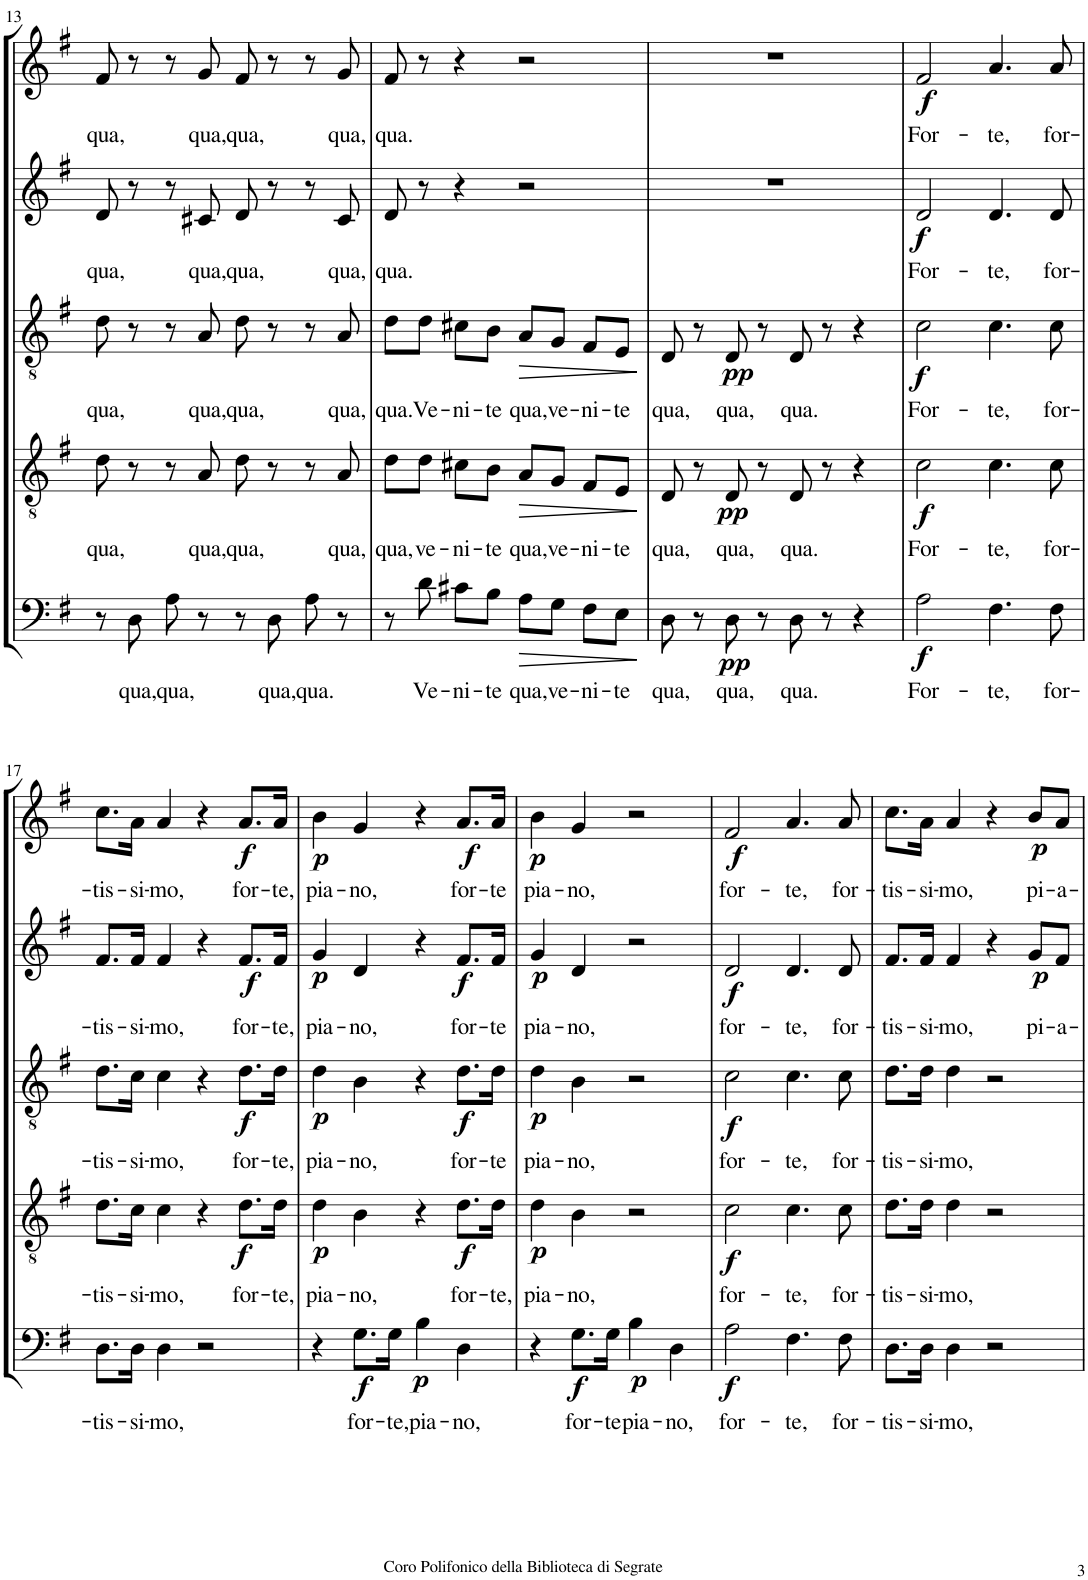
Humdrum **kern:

**kern	**text	**dynam	**kern	**text	**dynam	**kern	**text	**dynam	**kern	**text	**dynam	**kern	**text	**dynam
*part5	*part5	*part5	*part4	*part4	*part4	*part3	*part3	*part3	*part2	*part2	*part2	*part1	*part1	*part1
*staff5	*staff5	*staff5	*staff4	*staff4	*staff4	*staff3	*staff3	*staff3	*staff2	*staff2	*staff2	*staff1	*staff1	*staff1
*I"Bassi	*	*	*I"Tenori II	*	*	*I"Tenori I	*	*	*I"Contralti	*	*	*I"Soprani	*	*
!!LO:PB:g=z
*clefF4	*	*	*clefGv2	*	*	*clefGv2	*	*	*clefG2	*	*	*clefG2	*	*
*	*	*	*	*	*	*	*	*	*	*	*	*Trd1c2	*	*
*k[f#]	*	*	*k[f#]	*	*	*k[f#]	*	*	*k[f#]	*	*	*k[f#]	*	*
*G:	*	*	*G:	*	*	*G:	*	*	*G:	*	*	*G:	*	*
*M4/4	*	*	*M4/4	*	*	*M4/4	*	*	*M4/4	*	*	*M4/4	*	*
=13	=13	=13	=13	=13	=13	=13	=13	=13	=13	=13	=13	=13	=13	=13
!	!	!	!	!LO:LY:b	!	!	!LO:LY:b	!	!	!LO:LY:b	!	!	!LO:LY:b	!
8r	.	.	8d\	qua,	.	8d\	qua,	.	8d/	qua,	.	8f#/	qua,	.
!	!LO:LY:b	!	!	!	!	!	!	!	!	!	!	!	!	!
8D\	qua,	.	8r	.	.	8r	.	.	8r	.	.	8r	.	.
!	!LO:LY:b	!	!	!	!	!	!	!	!	!	!	!	!	!
8A\	qua,	.	8r	.	.	8r	.	.	8r	.	.	8r	.	.
!	!	!	!	!LO:LY:b	!	!	!LO:LY:b	!	!	!LO:LY:b	!	!	!LO:LY:b	!
8r	.	.	8A/	qua,	.	8A/	qua,	.	8c#X/	qua,	.	8g/	qua,	.
!	!	!	!	!LO:LY:b	!	!	!LO:LY:b	!	!	!LO:LY:b	!	!	!LO:LY:b	!
8r	.	.	8d\	qua,	.	8d\	qua,	.	8d/	qua,	.	8f#/	qua,	.
!	!LO:LY:b	!	!	!	!	!	!	!	!	!	!	!	!	!
8D\	qua,	.	8r	.	.	8r	.	.	8r	.	.	8r	.	.
!	!LO:LY:b	!	!	!	!	!	!	!	!	!	!	!	!	!
8A\	qua.	.	8r	.	.	8r	.	.	8r	.	.	8r	.	.
!	!	!	!	!LO:LY:b	!	!	!LO:LY:b	!	!	!LO:LY:b	!	!	!LO:LY:b	!
8r	.	.	8A/	qua,	.	8A/	qua,	.	8c#/	qua,	.	8g/	qua,	.
=14	=14	=14	=14	=14	=14	=14	=14	=14	=14	=14	=14	=14	=14	=14
!	!	!	!	!LO:LY:b	!	!	!LO:LY:b	!	!	!LO:LY:b	!	!	!LO:LY:b	!
8r	.	.	8d\L	qua,	.	8d\L	qua.	.	8d/	qua.	.	8f#/	qua.	.
!	!LO:LY:b	!	!	!LO:LY:b	!	!	!LO:LY:b	!	!	!	!	!	!	!
8d\	Ve-	.	8d\J	ve-	.	8d\J	Ve-	.	8r	.	.	8r	.	.
!	!LO:LY:b	!	!	!LO:LY:b	!	!	!LO:LY:b	!	!	!	!	!	!	!
8c#X\L	-ni-	.	8c#X\L	-ni-	.	8c#X\L	-ni-	.	4r	.	.	4r	.	.
!	!LO:LY:b	!	!	!LO:LY:b	!	!	!LO:LY:b	!	!	!	!	!	!	!
8B\J	-te	.	8B\J	-te	.	8B\J	-te	.	.	.	.	.	.	.
!	!LO:LY:b	!LO:HP:b	!	!LO:LY:b	!LO:HP:b	!	!LO:LY:b	!LO:HP:b	!	!	!	!	!	!
8A\L	qua,	>	8A/L	qua,	>	8A/L	qua,	>	2r	.	.	2r	.	.
!	!LO:LY:b	!	!	!LO:LY:b	!	!	!LO:LY:b	!	!	!	!	!	!	!
8G\J	ve-	.	8G/J	ve-	.	8G/J	ve-	.	.	.	.	.	.	.
!	!LO:LY:b	!	!	!LO:LY:b	!	!	!LO:LY:b	!	!	!	!	!	!	!
8F#\L	-ni-	.	8F#/L	-ni-	.	8F#/L	-ni-	.	.	.	.	.	.	.
!	!LO:LY:b	!	!	!LO:LY:b	!	!	!LO:LY:b	!	!	!	!	!	!	!
8E\J	-te	.	8E/J	-te	.	8E/J	-te	.	.	.	.	.	.	.
.	.	]	.	.	]	.	.	]	.	.	.	.	.	.
=15	=15	=15	=15	=15	=15	=15	=15	=15	=15	=15	=15	=15	=15	=15
!	!LO:LY:b	!	!	!LO:LY:b	!	!	!LO:LY:b	!	!	!	!	!	!	!
8D\	qua,	.	8D/	qua,	.	8D/	qua,	.	1r	.	.	1r	.	.
8r	.	.	8r	.	.	8r	.	.	.	.	.	.	.	.
!	!LO:LY:b	!LO:DY:b	!	!LO:LY:b	!LO:DY:b	!	!LO:LY:b	!LO:DY:b	!	!	!	!	!	!
8D\	qua,	pp	8D/	qua,	pp	8D/	qua,	pp	.	.	.	.	.	.
8r	.	.	8r	.	.	8r	.	.	.	.	.	.	.	.
!	!LO:LY:b	!	!	!LO:LY:b	!	!	!LO:LY:b	!	!	!	!	!	!	!
8D\	qua.	.	8D/	qua.	.	8D/	qua.	.	.	.	.	.	.	.
8r	.	.	8r	.	.	8r	.	.	.	.	.	.	.	.
4r	.	.	4r	.	.	4r	.	.	.	.	.	.	.	.
=16	=16	=16	=16	=16	=16	=16	=16	=16	=16	=16	=16	=16	=16	=16
!	!LO:LY:b	!LO:DY:b	!	!LO:LY:b	!LO:DY:b	!	!LO:LY:b	!LO:DY:b	!	!LO:LY:b	!LO:DY:b	!	!LO:LY:b	!LO:DY:b
2A\	For-	f	2c\	For-	f	2c\	For-	f	2d/	For-	f	2f#/	For-	f
!	!LO:LY:b	!	!	!LO:LY:b	!	!	!LO:LY:b	!	!	!LO:LY:b	!	!	!LO:LY:b	!
4.F#\	-te,	.	4.c\	-te,	.	4.c\	-te,	.	4.d/	-te,	.	4.a/	-te,	.
!	!LO:LY:b	!	!	!LO:LY:b	!	!	!LO:LY:b	!	!	!LO:LY:b	!	!	!LO:LY:b	!
8F#\	for-	.	8c\	for-	.	8c\	for-	.	8d/	for-	.	8a/	for-	.
!!LO:LB:g=z
=17	=17	=17	=17	=17	=17	=17	=17	=17	=17	=17	=17	=17	=17	=17
!	!LO:LY:b	!	!	!LO:LY:b	!	!	!LO:LY:b	!	!	!LO:LY:b	!	!	!LO:LY:b	!
8.D\L	-tis-	.	8.d\L	-tis-	.	8.d\L	-tis-	.	8.f#/L	-tis-	.	8.cc\L	-tis-	.
!	!LO:LY:b	!	!	!LO:LY:b	!	!	!LO:LY:b	!	!	!LO:LY:b	!	!	!LO:LY:b	!
16D\Jk	-si-	.	16c\Jk	-si-	.	16c\Jk	-si-	.	16f#/Jk	-si-	.	16a\Jk	-si-	.
!	!LO:LY:b	!	!	!LO:LY:b	!	!	!LO:LY:b	!	!	!LO:LY:b	!	!	!LO:LY:b	!
4D\	-mo,	.	4c\	-mo,	.	4c\	-mo,	.	4f#/	-mo,	.	4a/	-mo,	.
2r	.	.	4r	.	.	4r	.	.	4r	.	.	4r	.	.
!	!	!	!	!LO:LY:b	!LO:DY:b	!	!LO:LY:b	!LO:DY:b	!	!LO:LY:b	!LO:DY:b	!	!LO:LY:b	!LO:DY:b
.	.	.	8.d\L	for-	f	8.d\L	for-	f	8.f#/L	for-	f	8.a/L	for-	f
!	!	!	!	!LO:LY:b	!	!	!LO:LY:b	!	!	!LO:LY:b	!	!	!LO:LY:b	!
.	.	.	16d\Jk	-te,	.	16d\Jk	-te,	.	16f#/Jk	-te,	.	16a/Jk	-te,	.
=18	=18	=18	=18	=18	=18	=18	=18	=18	=18	=18	=18	=18	=18	=18
!	!	!	!	!LO:LY:b	!LO:DY:b	!	!LO:LY:b	!LO:DY:b	!	!LO:LY:b	!LO:DY:b	!	!LO:LY:b	!LO:DY:b
4r	.	.	4d\	pia-	p	4d\	pia-	p	4g/	pia-	p	4b\	pia-	p
!	!LO:LY:b	!LO:DY:b	!	!LO:LY:b	!	!	!LO:LY:b	!	!	!LO:LY:b	!	!	!LO:LY:b	!
8.G\L	for-	f	4B\	-no,	.	4B\	-no,	.	4d/	-no,	.	4g/	-no,	.
!	!LO:LY:b	!	!	!	!	!	!	!	!	!	!	!	!	!
16G\Jk	-te,	.	.	.	.	.	.	.	.	.	.	.	.	.
!	!LO:LY:b	!LO:DY:b	!	!	!	!	!	!	!	!	!	!	!	!
4B\	pia-	p	4r	.	.	4r	.	.	4r	.	.	4r	.	.
!	!LO:LY:b	!	!	!LO:LY:b	!LO:DY:b	!	!LO:LY:b	!LO:DY:b	!	!LO:LY:b	!LO:DY:b	!	!LO:LY:b	!LO:DY:b
4D\	-no,	.	8.d\L	for-	f	8.d\L	for-	f	8.f#/L	for-	f	8.a/L	for-	f
!	!	!	!	!LO:LY:b	!	!	!LO:LY:b	!	!	!LO:LY:b	!	!	!LO:LY:b	!
.	.	.	16d\Jk	-te,	.	16d\Jk	-te	.	16f#/Jk	-te	.	16a/Jk	-te	.
=19	=19	=19	=19	=19	=19	=19	=19	=19	=19	=19	=19	=19	=19	=19
!	!	!	!	!LO:LY:b	!LO:DY:b	!	!LO:LY:b	!LO:DY:b	!	!LO:LY:b	!LO:DY:b	!	!LO:LY:b	!LO:DY:b
4r	.	.	4d\	pia-	p	4d\	pia-	p	4g/	pia-	p	4b\	pia-	p
!	!LO:LY:b	!LO:DY:b	!	!LO:LY:b	!	!	!LO:LY:b	!	!	!LO:LY:b	!	!	!LO:LY:b	!
8.G\L	for-	f	4B\	-no,	.	4B\	-no,	.	4d/	-no,	.	4g/	-no,	.
!	!LO:LY:b	!	!	!	!	!	!	!	!	!	!	!	!	!
16G\Jk	-te	.	.	.	.	.	.	.	.	.	.	.	.	.
!	!LO:LY:b	!LO:DY:b	!	!	!	!	!	!	!	!	!	!	!	!
4B\	pia-	p	2r	.	.	2r	.	.	2r	.	.	2r	.	.
!	!LO:LY:b	!	!	!	!	!	!	!	!	!	!	!	!	!
4D\	-no,	.	.	.	.	.	.	.	.	.	.	.	.	.
=20	=20	=20	=20	=20	=20	=20	=20	=20	=20	=20	=20	=20	=20	=20
!	!LO:LY:b	!LO:DY:b	!	!LO:LY:b	!LO:DY:b	!	!LO:LY:b	!LO:DY:b	!	!LO:LY:b	!LO:DY:b	!	!LO:LY:b	!LO:DY:b
2A\	for-	f	2c\	for-	f	2c\	for-	f	2d/	for-	f	2f#/	for-	f
!	!LO:LY:b	!	!	!LO:LY:b	!	!	!LO:LY:b	!	!	!LO:LY:b	!	!	!LO:LY:b	!
4.F#\	-te,	.	4.c\	-te,	.	4.c\	-te,	.	4.d/	-te,	.	4.a/	-te,	.
!	!LO:LY:b	!	!	!LO:LY:b	!	!	!LO:LY:b	!	!	!LO:LY:b	!	!	!LO:LY:b	!
8F#\	for-	.	8c\	for-	.	8c\	for-	.	8d/	for-	.	8a/	for-	.
=21	=21	=21	=21	=21	=21	=21	=21	=21	=21	=21	=21	=21	=21	=21
!	!LO:LY:b	!	!	!LO:LY:b	!	!	!LO:LY:b	!	!	!LO:LY:b	!	!	!LO:LY:b	!
8.D\L	-tis-	.	8.d\L	-tis-	.	8.d\L	-tis-	.	8.f#/L	-tis-	.	8.cc\L	-tis-	.
!	!LO:LY:b	!	!	!LO:LY:b	!	!	!LO:LY:b	!	!	!LO:LY:b	!	!	!LO:LY:b	!
16D\Jk	-si-	.	16d\Jk	-si-	.	16d\Jk	-si-	.	16f#/Jk	-si-	.	16a\Jk	-si-	.
!	!LO:LY:b	!	!	!LO:LY:b	!	!	!LO:LY:b	!	!	!LO:LY:b	!	!	!LO:LY:b	!
4D\	-mo,	.	4d\	-mo,	.	4d\	-mo,	.	4f#/	-mo,	.	4a/	-mo,	.
2r	.	.	2r	.	.	2r	.	.	4r	.	.	4r	.	.
!	!	!	!	!	!	!	!	!	!	!LO:LY:b	!LO:DY:b	!	!LO:LY:b	!LO:DY:b
.	.	.	.	.	.	.	.	.	8g/L	pi-	p	8b/L	pi-	p
!	!	!	!	!	!	!	!	!	!	!LO:LY:b	!	!	!LO:LY:b	!
.	.	.	.	.	.	.	.	.	8f#/J	-a-	.	8a/J	-a-	.
=	=	=	=	=	=	=	=	=	=	=	=	=	=	=
*-	*-	*-	*-	*-	*-	*-	*-	*-	*-	*-	*-	*-	*-	*-
